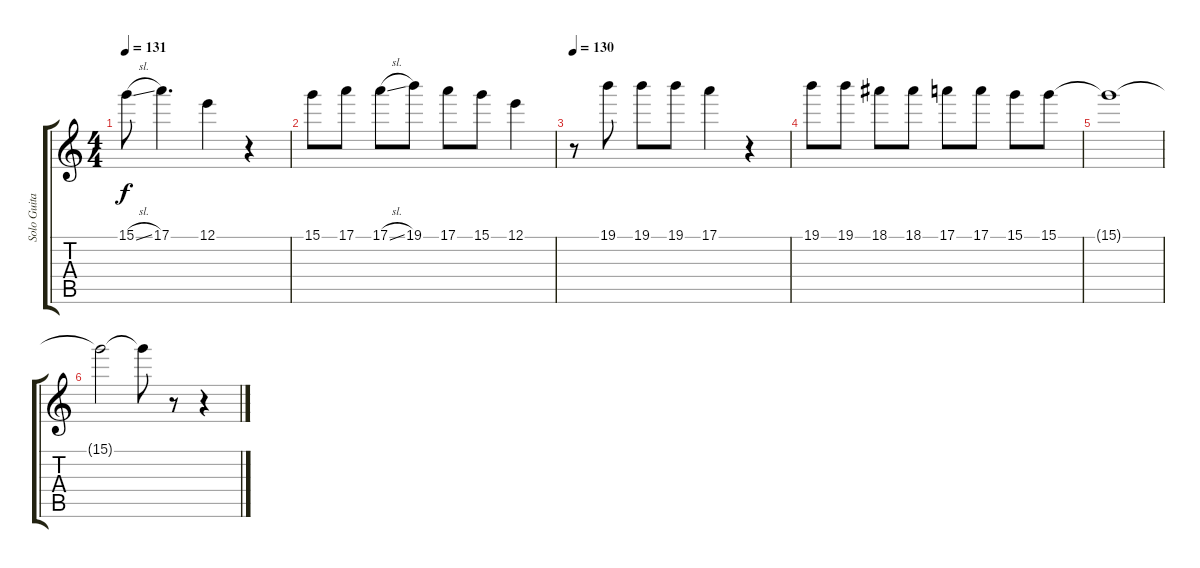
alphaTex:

\track ("Solo Guitar" "Solo Guita") {instrument distortionguitar}
\staff {score tabs}
\tuning (E4 B3 G3 D3 A2 E2) {hide}
\ts (4 4)
\tempo 131
\clef g2
\ks c
15.1{sl}.8{dy f} 17.1.4{d} 12.1.4 r.4 |
15.1.8 17.1.8 17.1{sl}.8 19.1.8 17.1.8 15.1.8 12.1.4 |
\tempo 130
r.8 19.1.8 19.1.8 19.1.8 17.1.4 r.4 |
19.1.8 19.1.8 18.1.8 18.1.8 17.1.8 17.1.8 15.1.8 15.1.8 |
15.1{t}.1{volume 8} |
15.1{t}.2 15.1{t}.8 r.8 r.4
